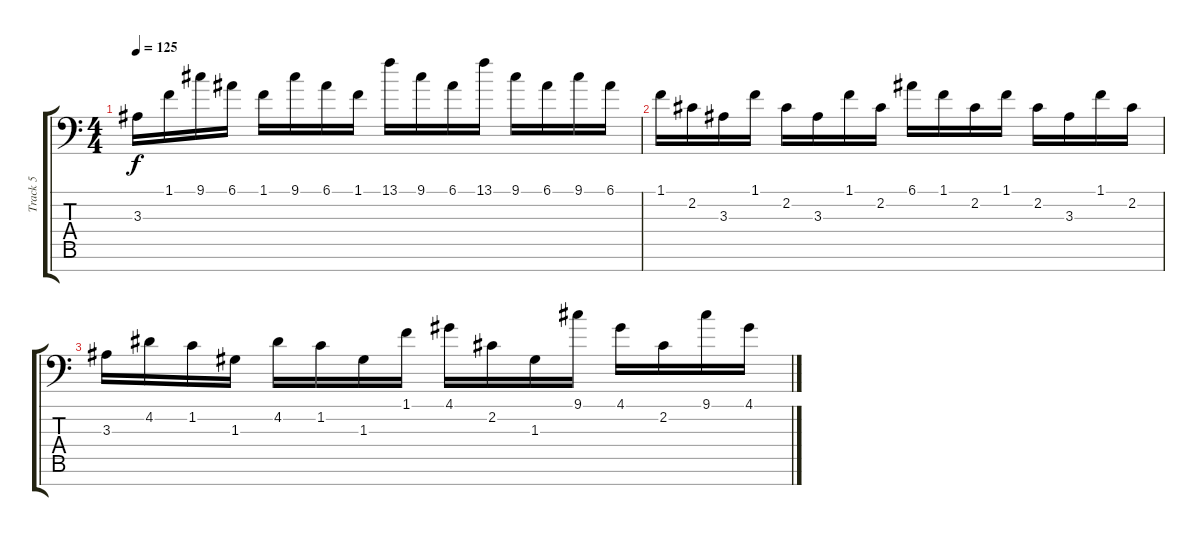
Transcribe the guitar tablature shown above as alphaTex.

\track ("Track 5" "Track 5") {instrument lead1square}
\staff {score tabs}
\tuning (E4 B3 G3 D3 A2 E2 C-1) {hide}
\ts (4 4)
\tempo 125
\clef f4
\ks c
3.3.16{dy f} 1.1.16 9.1.16 6.1.16 1.1.16 9.1.16 6.1.16 1.1.16 13.1.16 9.1.16 6.1.16 13.1.16 9.1.16 6.1.16 9.1.16 6.1.16 |
1.1.16 2.2.16 3.3.16 1.1.16 2.2.16 3.3.16 1.1.16 2.2.16 6.1.16 1.1.16 2.2.16 1.1.16 2.2.16 3.3.16 1.1.16 2.2.16 |
3.3.16 4.2.16 1.2.16 1.3.16 4.2.16 1.2.16 1.3.16 1.1.16 4.1.16 2.2.16 1.3.16 9.1.16 4.1.16 2.2.16 9.1.16 4.1.16
